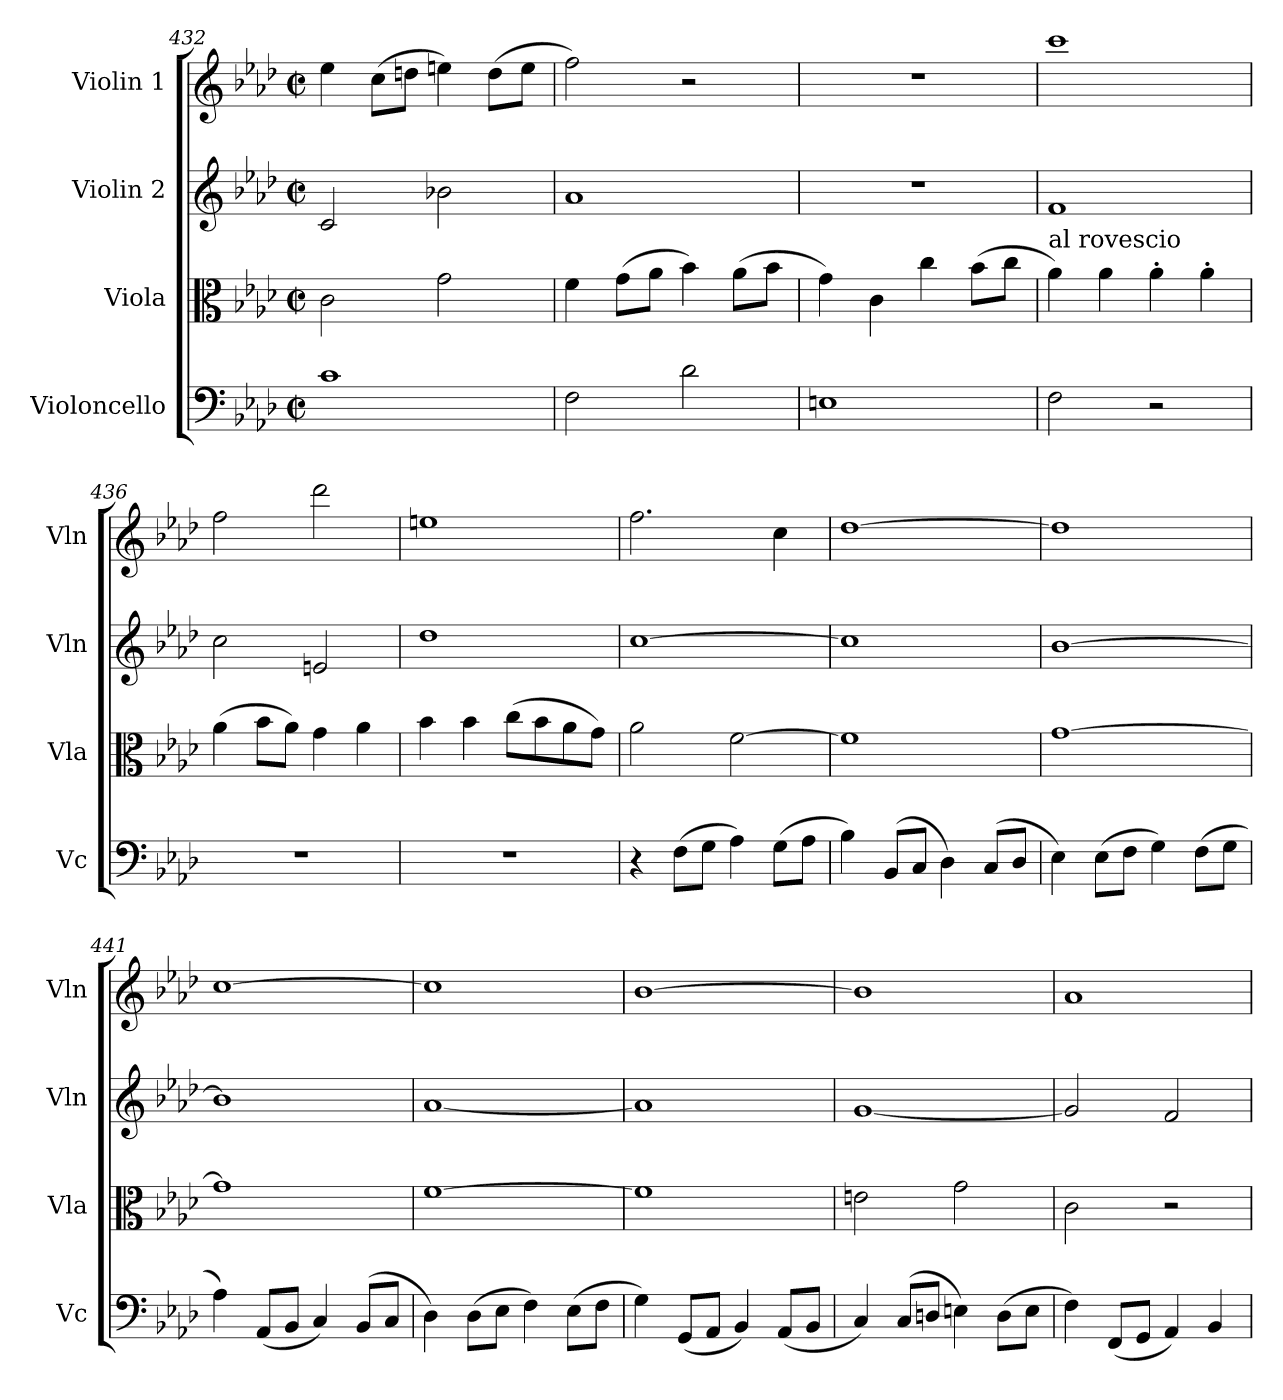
**kern	**kern	**kern	**kern
*part4	*part3	*part2	*part1
*staff4	*staff3	*staff2	*staff1
*I"Violoncello	*I"Viola	*I"Violin 2	*I"Violin 1
*I'Vc	*I'Vla	*I'Vln	*I'Vln
*clefF4	*clefC3	*clefG2	*clefG2
*k[b-e-a-d-]	*k[b-e-a-d-]	*k[b-e-a-d-]	*k[b-e-a-d-]
*M2/2	*M2/2	*M2/2	*M2/2
*met(c|)	*met(c|)	*met(c|)	*met(c|)
=432	=432	=432	=432
1c	2c\	2c/	4ee-\
.	.	.	(>8cc\L
.	.	.	8ddn\J
.	2g\	2b-X\	4een\)
.	.	.	(>8dd\L
.	.	.	8ee\J
=433	=433	=433	=433
2F\	4f\	1a-	2ff\)
.	(>8g\L	.	.
.	8a-\J	.	.
2d-\	4b-\)	.	2r
.	(>8a-\L	.	.
.	8b-\J	.	.
=434	=434	=434	=434
1En	4g\)	1r	1r
.	4c\	.	.
.	4cc\	.	.
.	(>8b-\L	.	.
.	8cc\J	.	.
=435	=435	=435	=435
!	!LO:TX:a:t=al rovescio	!	!
2F\	4a-\)	1f	1ccc
.	4a-\	.	.
2r	4a-'\	.	.
.	4a-'\	.	.
!!LO:LB:g=z
=436	=436	=436	=436
1r	(>4a-\	2cc\	2ff\
.	8b-\L	.	.
.	8a-\J)	.	.
.	4g\	2en/	2ddd-\
.	4a-\	.	.
=437	=437	=437	=437
1r	4b-\	1dd-	1een
.	4b-\	.	.
.	(>8cc\L	.	.
.	8b-\	.	.
.	8a-\	.	.
.	8g\J)	.	.
=438	=438	=438	=438
4r	2a-\	[1cc	2.ff\
(>8F\L	.	.	.
8G\J	.	.	.
4A-\)	[2f\	.	.
(>8G\L	.	.	4cc\
8A-\J	.	.	.
=439	=439	=439	=439
4B-\)	1f]	1cc]	[1dd-
(>8BB-/L	.	.	.
8C/J	.	.	.
4D-\)	.	.	.
(<8C/L	.	.	.
8D-/J	.	.	.
=440	=440	=440	=440
4E-\)	[1g	[1b-	1dd-]
(>8E-\L	.	.	.
8F\J	.	.	.
4G\)	.	.	.
(>8F\L	.	.	.
8G\J	.	.	.
=441	=441	=441	=441
4A-\)	1g]	1b-]	[1cc
(<8AA-/L	.	.	.
8BB-/J	.	.	.
4C/)	.	.	.
(<8BB-/L	.	.	.
8C/J	.	.	.
!!LO:LB:g=z
=442	=442	=442	=442
4D-\)	[1f	[1a-	1cc]
(>8D-\L	.	.	.
8E-\J	.	.	.
4F\)	.	.	.
(>8E-\L	.	.	.
8F\J	.	.	.
=443	=443	=443	=443
4G\)	1f]	1a-]	[1b-
(<8GG/L	.	.	.
8AA-/J	.	.	.
4BB-/)	.	.	.
(<8AA-/L	.	.	.
8BB-/J	.	.	.
=444	=444	=444	=444
4C/)	2en\	[1g	1b-]
(>8C/L	.	.	.
8Dn/J	.	.	.
4En\)	2g\	.	.
(>8D\L	.	.	.
8E\J	.	.	.
=445	=445	=445	=445
4F\)	2c\	2g/]	1a-
(<8FF/L	.	.	.
8GG/J	.	.	.
4AA-/)	2r	2f/	.
4BB-/	.	.	.
=	=	=	=
*-	*-	*-	*-
